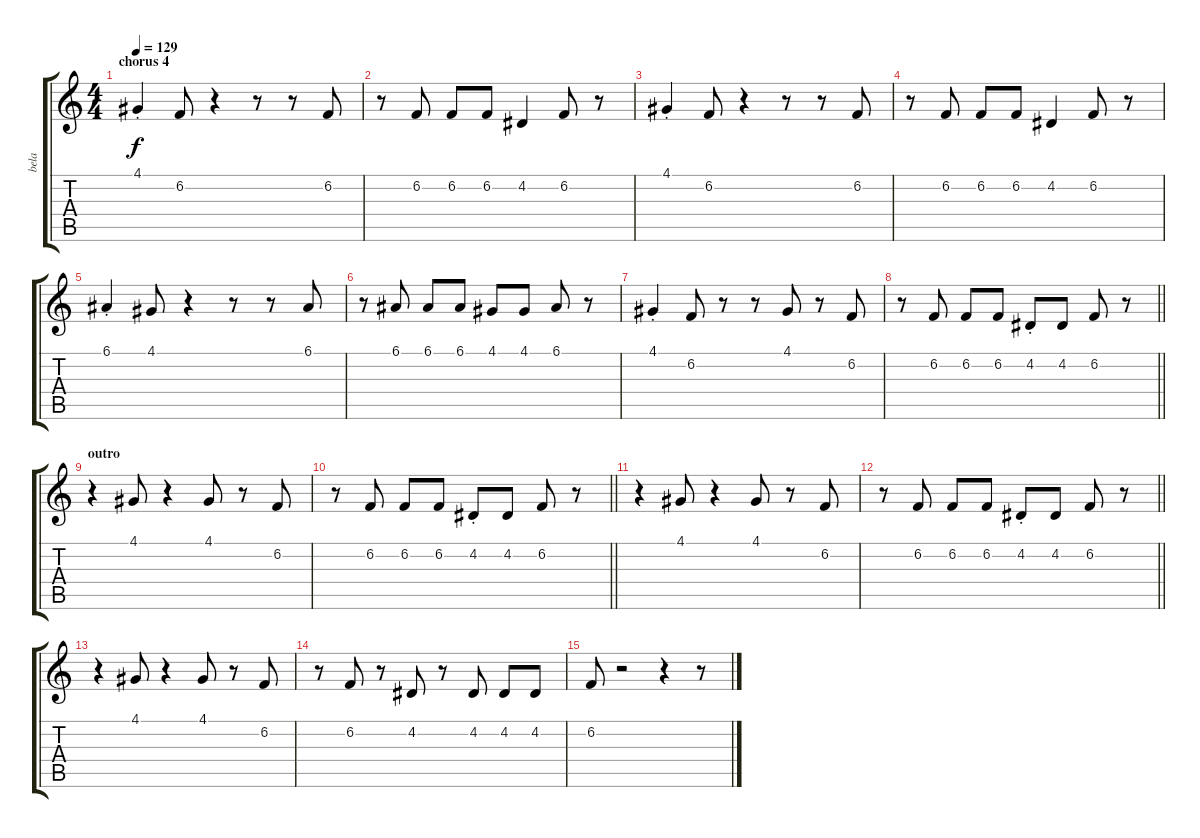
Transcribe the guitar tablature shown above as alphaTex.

\track ("bela " "bela ") {instrument trumpet}
\staff {score tabs}
\tuning (E4 B3 G3 D3 A2 E2) {hide}
\ts (4 4)
\section ("" "chorus 4")
\tempo 129
\clef g2
\ks c
4.1{st}.4{dy f} 6.2.8 r.4 r.8 r.8 6.2.8 |
r.8 6.2.8 6.2.8 6.2.8 4.2.4 6.2.8 r.8 |
4.1{st}.4 6.2.8 r.4 r.8 r.8 6.2.8 |
r.8 6.2.8 6.2.8 6.2.8 4.2.4 6.2.8 r.8 |
6.1{st}.4 4.1.8 r.4 r.8 r.8 6.1.8 |
r.8 6.1.8 6.1.8 6.1.8 4.1.8 4.1.8 6.1.8 r.8 |
4.1{st}.4 6.2.8 r.8 r.8 4.1.8 r.8 6.2.8 |
\barLineRight lightlight
r.8 6.2.8 6.2.8 6.2.8 4.2{st}.8 4.2.8 6.2.8 r.8 |
\section ("" "outro")
r.4 4.1.8 r.4 4.1.8 r.8 6.2.8 |
\barLineRight lightlight
r.8 6.2.8 6.2.8 6.2.8 4.2{st}.8 4.2.8 6.2.8 r.8 |
r.4 4.1.8 r.4 4.1.8 r.8 6.2.8 |
\barLineRight lightlight
r.8 6.2.8 6.2.8 6.2.8 4.2{st}.8 4.2.8 6.2.8 r.8 |
r.4 4.1.8 r.4 4.1.8 r.8 6.2.8 |
r.8 6.2.8 r.8 4.2.8 r.8 4.2.8 4.2.8 4.2.8 |
6.2.8 r.2 r.4 r.8
